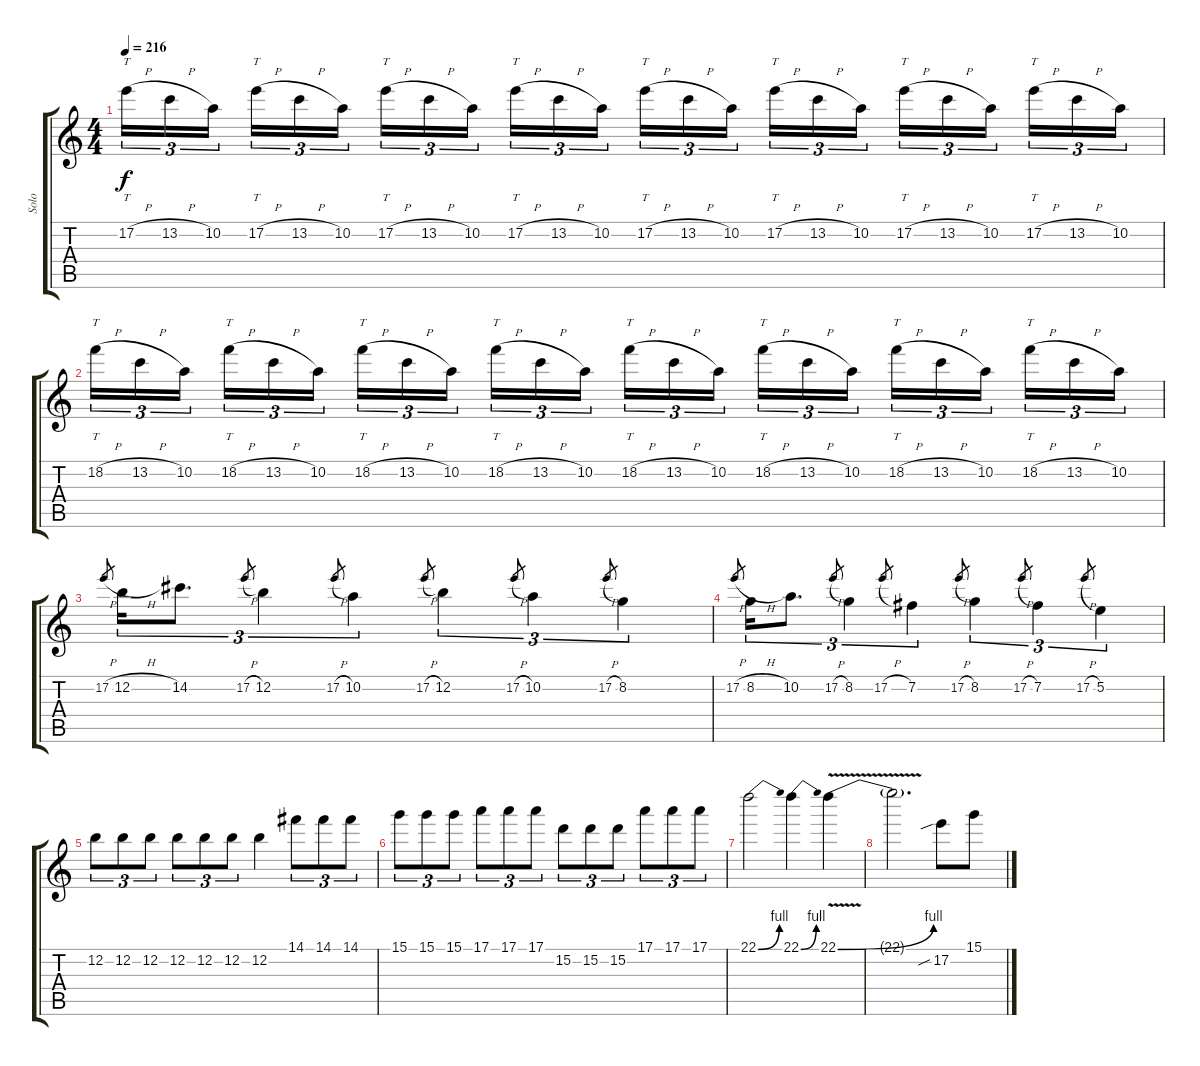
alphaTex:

\track ("Solo" "Solo") {instrument electricguitarclean}
\staff {score tabs}
\tuning (E4 B3 G3 D3 A2 E2) {hide}
\ts (4 4)
\tempo 216
\clef g2
\ks c
17.2{h}.16{tt tu (3 2) dy f} 13.2{h}.16{tu (3 2)} 10.2.16{tu (3 2) beam splitsecondary} 17.2{h}.16{tt tu (3 2)} 13.2{h}.16{tu (3 2)} 10.2.16{tu (3 2)} 17.2{h}.16{tt tu (3 2)} 13.2{h}.16{tu (3 2)} 10.2.16{tu (3 2) beam splitsecondary} 17.2{h}.16{tt tu (3 2)} 13.2{h}.16{tu (3 2)} 10.2.16{tu (3 2)} 17.2{h}.16{tt tu (3 2)} 13.2{h}.16{tu (3 2)} 10.2.16{tu (3 2) beam splitsecondary} 17.2{h}.16{tt tu (3 2)} 13.2{h}.16{tu (3 2)} 10.2.16{tu (3 2)} 17.2{h}.16{tt tu (3 2)} 13.2{h}.16{tu (3 2)} 10.2.16{tu (3 2) beam splitsecondary} 17.2{h}.16{tt tu (3 2)} 13.2{h}.16{tu (3 2)} 10.2.16{tu (3 2)} |
18.2{h}.16{tt tu (3 2)} 13.2{h}.16{tu (3 2)} 10.2.16{tu (3 2) beam splitsecondary} 18.2{h}.16{tt tu (3 2)} 13.2{h}.16{tu (3 2)} 10.2.16{tu (3 2)} 18.2{h}.16{tt tu (3 2)} 13.2{h}.16{tu (3 2)} 10.2.16{tu (3 2) beam splitsecondary} 18.2{h}.16{tt tu (3 2)} 13.2{h}.16{tu (3 2)} 10.2.16{tu (3 2)} 18.2{h}.16{tt tu (3 2)} 13.2{h}.16{tu (3 2)} 10.2.16{tu (3 2) beam splitsecondary} 18.2{h}.16{tt tu (3 2)} 13.2{h}.16{tu (3 2)} 10.2.16{tu (3 2)} 18.2{h}.16{tt tu (3 2)} 13.2{h}.16{tu (3 2)} 10.2.16{tu (3 2) beam splitsecondary} 18.2{h}.16{tt tu (3 2)} 13.2{h}.16{tu (3 2)} 10.2.16{tu (3 2)} |
17.2{h}.8{gr} 12.2{h}.16{tu (3 2)} 14.2.8{d tu (3 2)} 17.2{h}.8{gr} 12.2.4{tu (3 2)} 17.2{h}.8{gr} 10.2.4{tu (3 2)} 17.2{h}.8{gr} 12.2.4{tu (3 2)} 17.2{h}.8{gr} 10.2.4{tu (3 2)} 17.2{h}.8{gr} 8.2.4{tu (3 2)} |
17.2{h}.8{gr} 8.2{h}.16{tu (3 2)} 10.2.8{d tu (3 2)} 17.2{h}.8{gr} 8.2.4{tu (3 2)} 17.2{h}.8{gr} 7.2.4{tu (3 2)} 17.2{h}.8{gr} 8.2.4{tu (3 2)} 17.2{h}.8{gr} 7.2.4{tu (3 2)} 17.2{h}.8{gr} 5.2.4{tu (3 2)} |
12.2.8{tu (3 2)} 12.2.8{tu (3 2)} 12.2.8{tu (3 2)} 12.2.8{tu (3 2)} 12.2.8{tu (3 2)} 12.2.8{tu (3 2)} 12.2.4 14.1.8{tu (3 2)} 14.1.8{tu (3 2)} 14.1.8{tu (3 2)} |
15.1.8{tu (3 2)} 15.1.8{tu (3 2)} 15.1.8{tu (3 2)} 17.1.8{tu (3 2)} 17.1.8{tu (3 2)} 17.1.8{tu (3 2)} 15.2.8{tu (3 2)} 15.2.8{tu (3 2)} 15.2.8{tu (3 2)} 17.1.8{tu (3 2)} 17.1.8{tu (3 2)} 17.1.8{tu (3 2)} |
22.1{be (bend 0 0 60 4)}.2 22.1{be (bend 0 0 60 4)}.4 22.1{be (bend 0 0 60 4) v}.4 |
22.1{t}.2{d} 17.2{sib}.8 15.1.8
